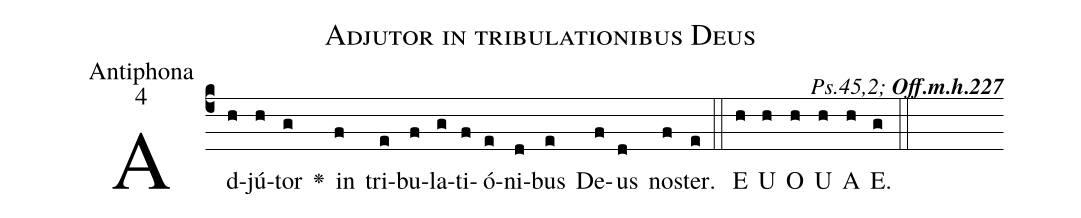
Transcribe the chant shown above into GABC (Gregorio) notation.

name:Adjutor in tribulationibus Deus;
office-part:Antiphona;
mode:4;
commentary:{\itshape\mdseries Ps.45,2;\/} {\bfseries Off.m.h.227};
%%
(c4)Ad(h)jú(h)tor(g) <v>\greheightstar</v>() in(f) tri(e)bu(f)la(g)ti(f)ó(e)ni(d)bus(e) De(f)us(d) nos(f)ter.(e) (::) E(h) U(h) O(h) U(h) A(h) E.(g) (::)
